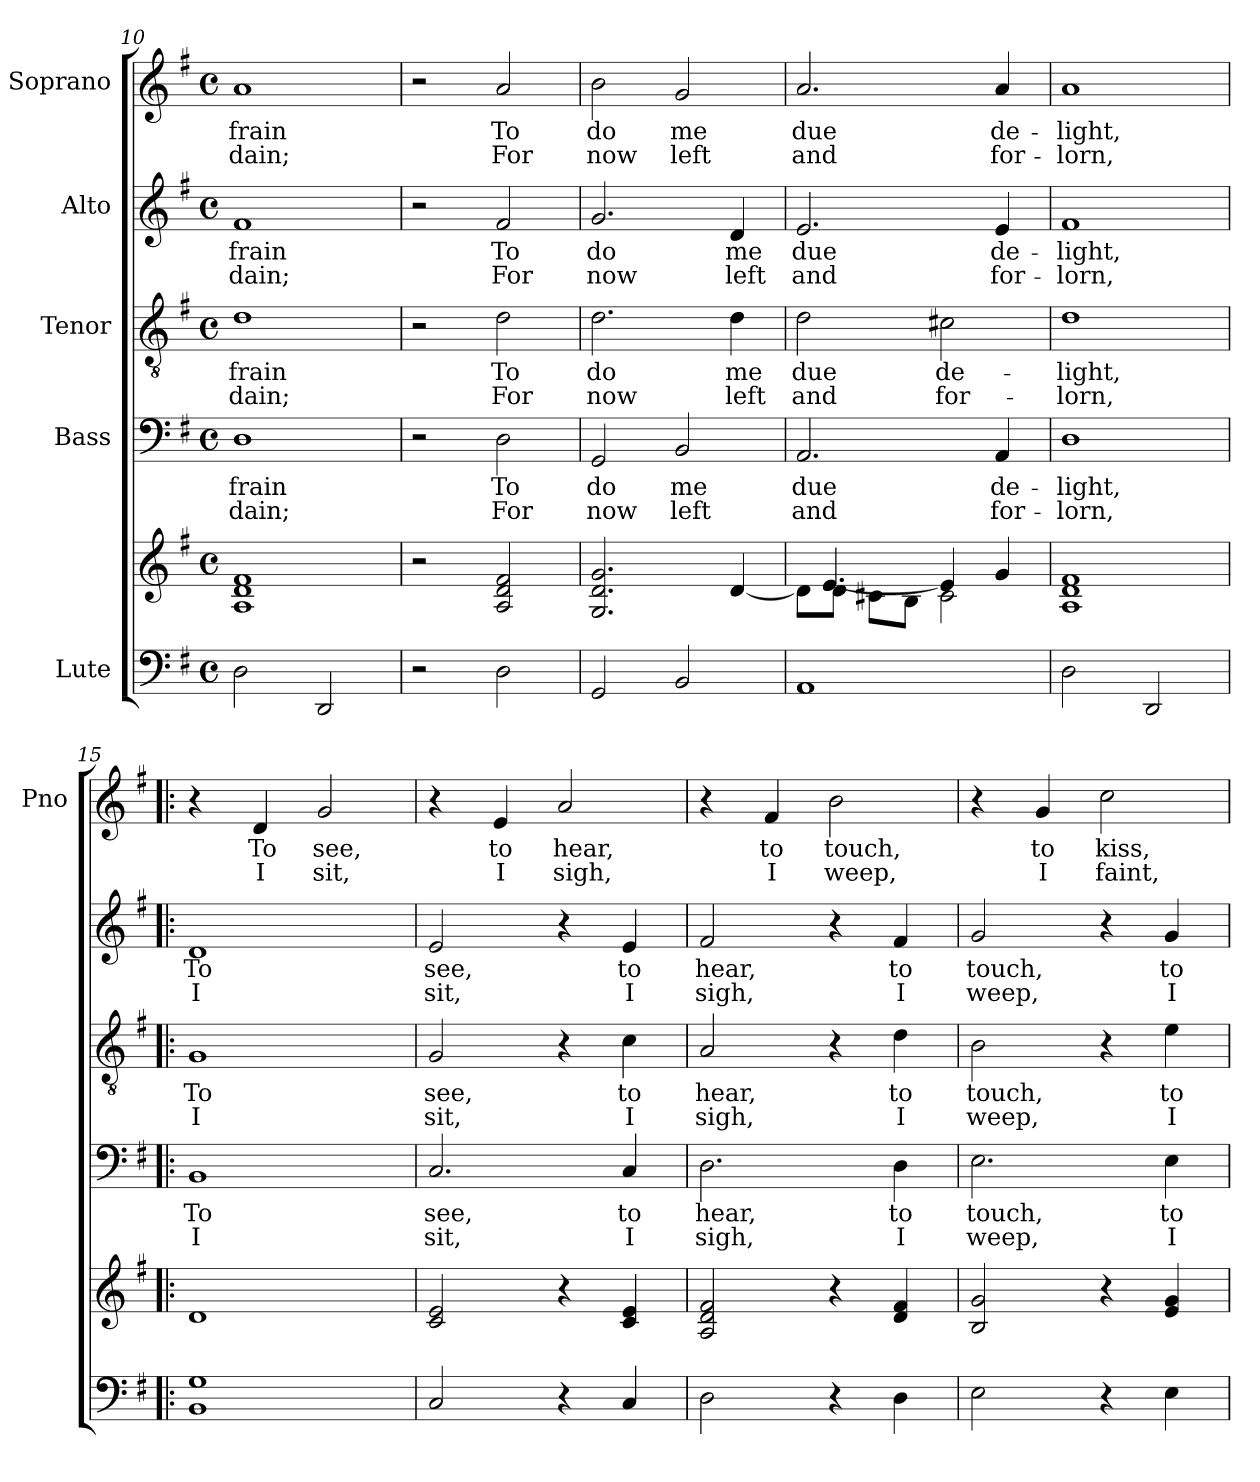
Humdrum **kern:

**kern	**kern	**kern	**text	**text	**kern	**text	**text	**kern	**text	**text	**kern	**text	**text
*part5	*part5	*part4	*part4	*part4	*part3	*part3	*part3	*part2	*part2	*part2	*part1	*part1	*part1
*staff6	*staff5	*staff4	*staff4	*staff4	*staff3	*staff3	*staff3	*staff2	*staff2	*staff2	*staff1	*staff1	*staff1
*I"Lute	*	*I"Bass	*	*	*I"Tenor	*	*	*I"Alto	*	*	*I"Soprano	*	*
*	*	*	*	*	*	*	*	*	*	*	*I'Pno	*	*
*clefF4	*clefG2	*clefF4	*	*	*clefGv2	*	*	*clefG2	*	*	*clefG2	*	*
*k[f#]	*k[f#]	*k[f#]	*	*	*k[f#]	*	*	*k[f#]	*	*	*k[f#]	*	*
*G:	*G:	*G:	*	*	*G:	*	*	*G:	*	*	*G:	*	*
*M4/4	*M4/4	*M4/4	*	*	*M4/4	*	*	*M4/4	*	*	*M4/4	*	*
*met(c)	*met(c)	*met(c)	*	*	*met(c)	*	*	*met(c)	*	*	*met(c)	*	*
=10	=10	=10	=10	=10	=10	=10	=10	=10	=10	=10	=10	=10	=10
2D\	1A 1d 1f#	1D	-frain	-dain;	1d	-frain	-dain;	1f#	-frain	-dain;	1a	-frain	-dain;
2DD/	.	.	.	.	.	.	.	.	.	.	.	.	.
=11	=11	=11	=11	=11	=11	=11	=11	=11	=11	=11	=11	=11	=11
2r	2r	2r	.	.	2r	.	.	2r	.	.	2r	.	.
2D\	2A/ 2d/ 2f#/	2D\	To	For	2d\	To	For	2f#/	To	For	2a/	To	For
=12	=12	=12	=12	=12	=12	=12	=12	=12	=12	=12	=12	=12	=12
2GG/	2.G/ 2.d/ 2.g/	2GG/	do	now	2.d\	do	now	2.g/	do	now	2b\	do	now
2BB/	.	2BB/	me	left	.	.	.	.	.	.	2g/	me	left
.	[4d/	.	.	.	4d\	me	left	4d/	me	left	.	.	.
=13	=13	=13	=13	=13	=13	=13	=13	=13	=13	=13	=13	=13	=13
*	*^	*	*	*	*	*	*	*	*	*	*	*	*
1AA	8d\L]	8ryy	2.AA/	due	and	2d\	due	and	2.e/	due	and	2.a/	due	and
.	8d\J	[4.e/	.	.	.	.	.	.	.	.	.	.	.	.
.	8c#X\L	.	.	.	.	.	.	.	.	.	.	.	.	.
.	8B\J	.	.	.	.	.	.	.	.	.	.	.	.	.
.	2c#\	4e/]	.	.	.	2c#X\	de-	for-	.	.	.	.	.	.
.	.	4g/	4AA/	de-	for-	.	.	.	4e/	de-	for-	4a/	de-	for-
*	*v	*v	*	*	*	*	*	*	*	*	*	*	*	*
!!LO:PB:g=z
=14	=14	=14	=14	=14	=14	=14	=14	=14	=14	=14	=14	=14	=14
2D\	1A 1d 1f#	1D	-light,	-lorn,	1d	-light,	-lorn,	1f#	-light,	-lorn,	1a	-light,	-lorn,
2DD/	.	.	.	.	.	.	.	.	.	.	.	.	.
=15!|:	=15!|:	=15!|:	=15!|:	=15!|:	=15!|:	=15!|:	=15!|:	=15!|:	=15!|:	=15!|:	=15!|:	=15!|:	=15!|:
1BB 1G	1d	1BB	To	I	1G	To	I	1d	To	I	4r	.	.
.	.	.	.	.	.	.	.	.	.	.	4d/	To	I
.	.	.	.	.	.	.	.	.	.	.	2g/	see,	sit,
=16	=16	=16	=16	=16	=16	=16	=16	=16	=16	=16	=16	=16	=16
2C/	2c/ 2e/	2.C/	see,	sit,	2G/	see,	sit,	2e/	see,	sit,	4r	.	.
.	.	.	.	.	.	.	.	.	.	.	4e/	to	I
4r	4r	.	.	.	4r	.	.	4r	.	.	2a/	hear,	sigh,
4C/	4c/ 4e/	4C/	to	I	4c\	to	I	4e/	to	I	.	.	.
=17	=17	=17	=17	=17	=17	=17	=17	=17	=17	=17	=17	=17	=17
2D\	2A/ 2d/ 2f#/	2.D\	hear,	sigh,	2A/	hear,	sigh,	2f#/	hear,	sigh,	4r	.	.
.	.	.	.	.	.	.	.	.	.	.	4f#/	to	I
4r	4r	.	.	.	4r	.	.	4r	.	.	2b\	touch,	weep,
4D\	4d/ 4f#/	4D\	to	I	4d\	to	I	4f#/	to	I	.	.	.
=18	=18	=18	=18	=18	=18	=18	=18	=18	=18	=18	=18	=18	=18
2E\	2B/ 2g/	2.E\	touch,	weep,	2B\	touch,	weep,	2g/	touch,	weep,	4r	.	.
.	.	.	.	.	.	.	.	.	.	.	4g/	to	I
4r	4r	.	.	.	4r	.	.	4r	.	.	2cc\	kiss,	faint,
4E\	4e/ 4g/	4E\	to	I	4e\	to	I	4g/	to	I	.	.	.
=	=	=	=	=	=	=	=	=	=	=	=	=	=
*-	*-	*-	*-	*-	*-	*-	*-	*-	*-	*-	*-	*-	*-
